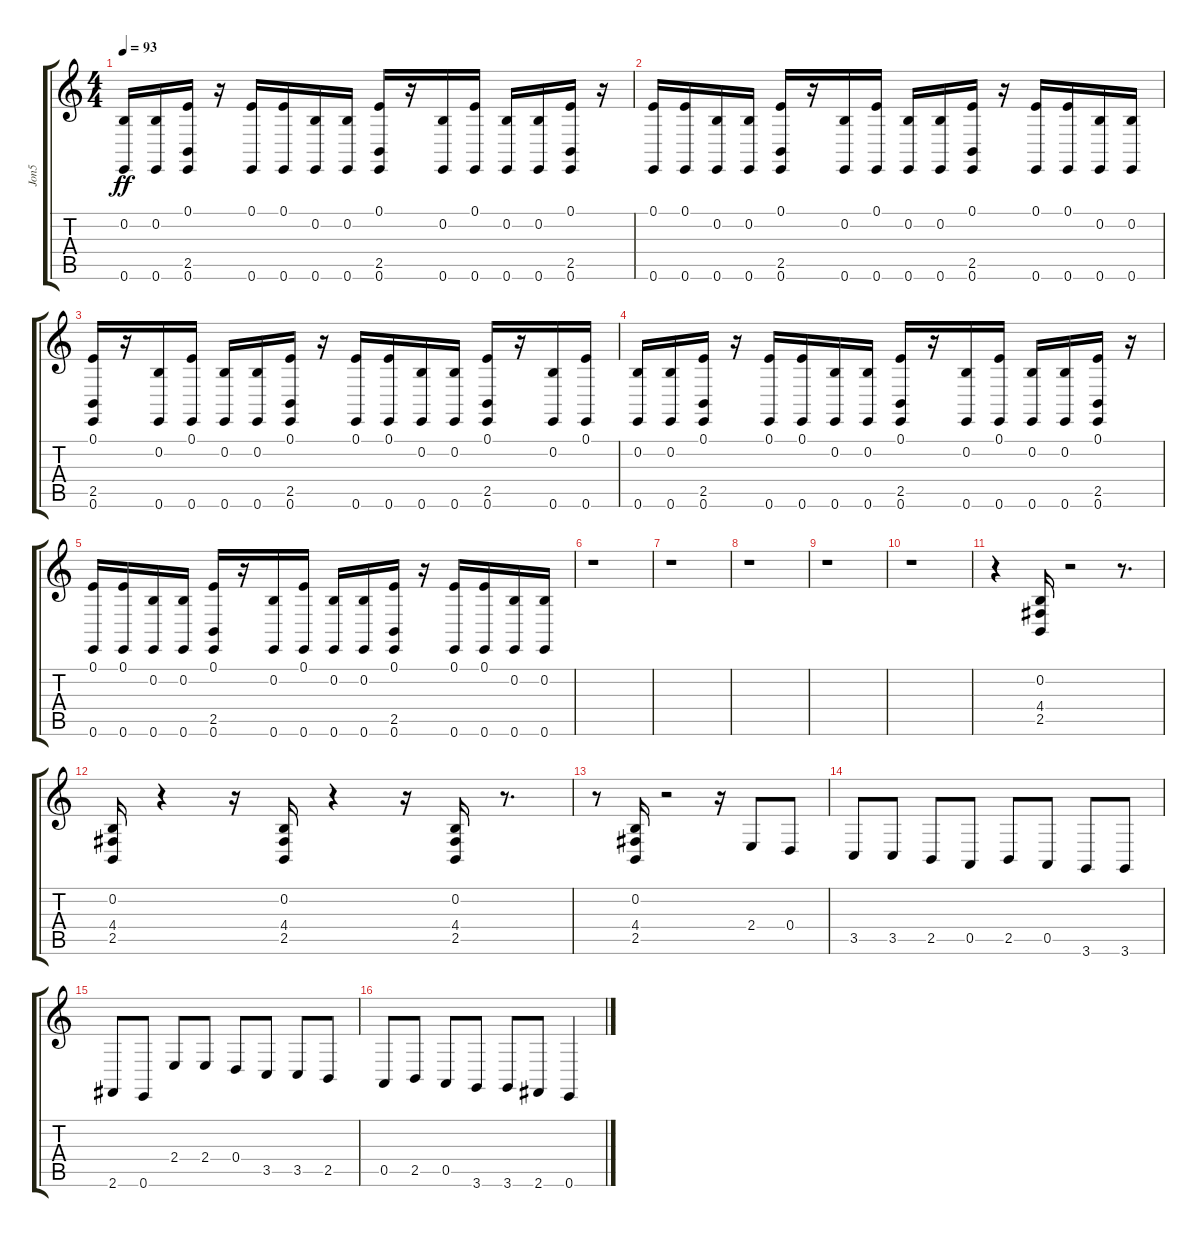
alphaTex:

\track ("Jon5" "Jon5") {instrument orchestralharp}
\staff {score tabs}
\tuning (E4 B3 G3 D3 A2 E2) {hide}
\ts (4 4)
\tempo 93
\clef g2
\ks c
(0.2 0.6).16{dy ff} (0.2 0.6).16 (0.1 2.5 0.6).16 r.16 (0.1 0.6).16 (0.1 0.6).16 (0.2 0.6).16 (0.2 0.6).16 (0.1 2.5 0.6).16 r.16 (0.2 0.6).16 (0.1 0.6).16 (0.2 0.6).16 (0.2 0.6).16 (0.1 2.5 0.6).16 r.16 |
(0.1 0.6).16 (0.1 0.6).16 (0.2 0.6).16 (0.2 0.6).16 (0.1 2.5 0.6).16 r.16 (0.2 0.6).16 (0.1 0.6).16 (0.2 0.6).16 (0.2 0.6).16 (0.1 2.5 0.6).16 r.16 (0.1 0.6).16 (0.1 0.6).16 (0.2 0.6).16 (0.2 0.6).16 |
(0.1 2.5 0.6).16 r.16 (0.2 0.6).16 (0.1 0.6).16 (0.2 0.6).16 (0.2 0.6).16 (0.1 2.5 0.6).16 r.16 (0.1 0.6).16 (0.1 0.6).16 (0.2 0.6).16 (0.2 0.6).16 (0.1 2.5 0.6).16 r.16 (0.2 0.6).16 (0.1 0.6).16 |
(0.2 0.6).16 (0.2 0.6).16 (0.1 2.5 0.6).16 r.16 (0.1 0.6).16 (0.1 0.6).16 (0.2 0.6).16 (0.2 0.6).16 (0.1 2.5 0.6).16 r.16 (0.2 0.6).16 (0.1 0.6).16 (0.2 0.6).16 (0.2 0.6).16 (0.1 2.5 0.6).16 r.16 |
(0.1 0.6).16 (0.1 0.6).16 (0.2 0.6).16 (0.2 0.6).16 (0.1 2.5 0.6).16 r.16 (0.2 0.6).16 (0.1 0.6).16 (0.2 0.6).16 (0.2 0.6).16 (0.1 2.5 0.6).16 r.16 (0.1 0.6).16 (0.1 0.6).16 (0.2 0.6).16 (0.2 0.6).16 |
r.1 |
r.1 |
r.1 |
r.1 |
r.1 |
r.4 (0.2 4.4 2.5).16 r.2 r.8{d} |
(0.2 4.4 2.5).16 r.4 r.16 (0.2 4.4 2.5).16 r.4 r.16 (0.2 4.4 2.5).16 r.8{d} |
r.8 (0.2 4.4 2.5).16 r.2 r.16 2.4.8 0.4.8 |
3.5.8 3.5.8 2.5.8 0.5.8 2.5.8 0.5.8 3.6.8 3.6.8 |
2.6.8 0.6.8 2.4.8 2.4.8 0.4.8 3.5.8 3.5.8 2.5.8 |
0.5.8 2.5.8 0.5.8 3.6.8 3.6.8 2.6.8 0.6.4
